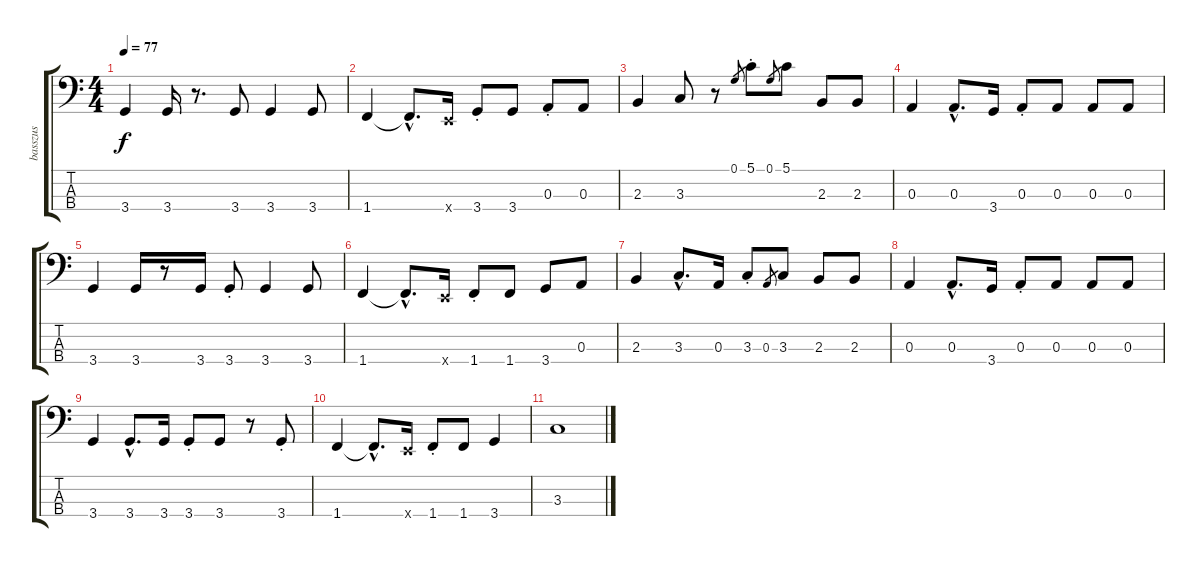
\track ("basszus" "basszus") {instrument electricbassfinger}
\staff {score tabs}
\tuning (G2 D2 A1 E1) {hide}
\ts (4 4)
\tempo 77
\clef f4
\ks c
3.4.4{dy f} 3.4.16 r.8{d} 3.4.8 3.4.4 3.4.8 |
1.4.4 1.4{hac t}.8{d} 0.4{x}.16 3.4{st}.8 3.4.8 0.3{st}.8 0.3.8 |
2.3.4 3.3.8 r.8 0.1.8{gr} 5.1{st}.8 0.1.8{gr} 5.1.8 2.3.8 2.3.8 |
0.3.4 0.3{hac}.8{d} 3.4.16 0.3{st}.8 0.3.8 0.3.8 0.3.8 |
3.4.4 3.4.16 r.8 3.4.16 3.4{st}.8 3.4.4 3.4.8 |
1.4.4 1.4{hac t}.8{d} 0.4{x}.16 1.4{st}.8 1.4.8 3.4.8 0.3.8 |
2.3.4 3.3{hac}.8{d} 0.3.16 3.3{st}.8 0.3.8{gr} 3.3.8 2.3.8 2.3.8 |
0.3.4 0.3{hac}.8{d} 3.4.16 0.3{st}.8 0.3.8 0.3.8 0.3.8 |
3.4.4 3.4{hac}.8{d} 3.4.16 3.4{st}.8 3.4.8 r.8 3.4{st}.8 |
1.4.4 1.4{hac t}.8{d} 0.4{x}.16 1.4{st}.8 1.4.8 3.4.4 |
3.3.1
